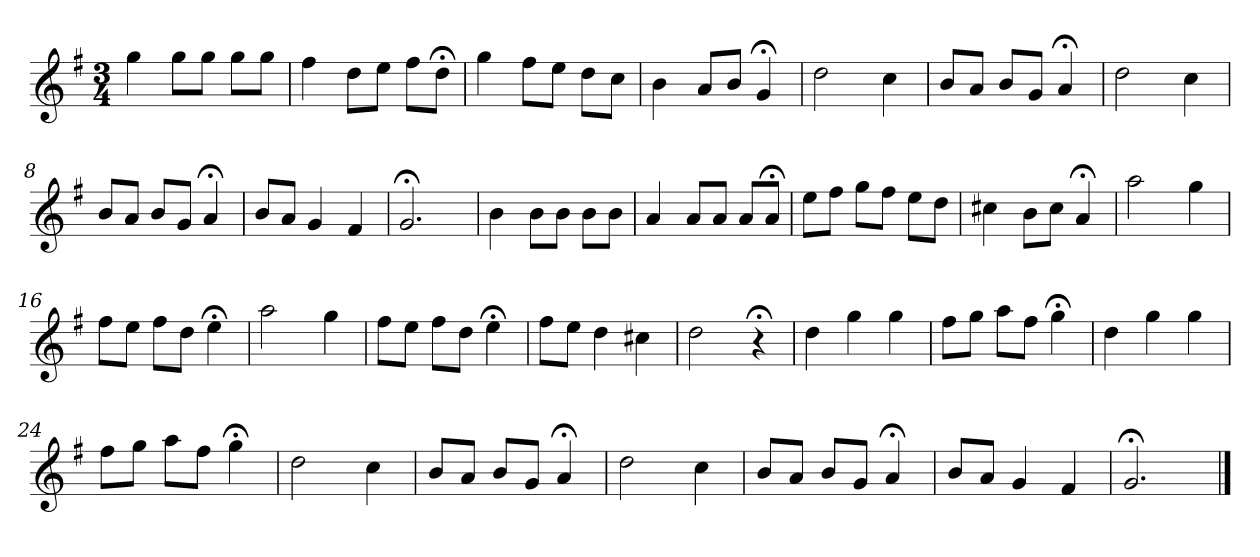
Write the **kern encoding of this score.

**kern
*part1
*staff1
*k[f#]
*G:
*M3/4
*MM120
=1
4gg
8ggL
8ggJ
8ggL
8ggJ
=2
4ff#
8ddL
8eeJ
8ff#L
8dd;<J
=3
4gg
8ff#L
8eeJ
8ddL
8ccJ
=4
4b
8aL
8bJ
4g;<
=5
2dd
4cc
=6
8bL
8aJ
8bL
8gJ
4a;<
=7
2dd
4cc
=8
8bL
8aJ
8bL
8gJ
4a;<
=9
8bL
8aJ
4g
4f#
=10
2.g;<
=11
4b
8bL
8bJ
8bL
8bJ
=12
4a
8aL
8aJ
8aL
8a;<J
=13
8eeL
8ff#J
8ggL
8ff#J
8eeL
8ddJ
=14
4cc#X
8bL
8cc#J
4a;<
=15
2aa
4gg
=16
8ff#L
8eeJ
8ff#L
8ddJ
4ee;<
=17
2aa
4gg
=18
8ff#L
8eeJ
8ff#L
8ddJ
4ee;<
=19
8ff#L
8eeJ
4dd
4cc#X
=20
2dd
4r;<
=21
4dd
4gg
4gg
=22
8ff#L
8ggJ
8aaL
8ff#J
4gg;<
=23
4dd
4gg
4gg
=24
8ff#L
8ggJ
8aaL
8ff#J
4gg;<
=25
2dd
4cc
=26
8bL
8aJ
8bL
8gJ
4a;<
=27
2dd
4cc
=28
8bL
8aJ
8bL
8gJ
4a;<
=29
8bL
8aJ
4g
4f#
=30
2.g;<
==
*-
